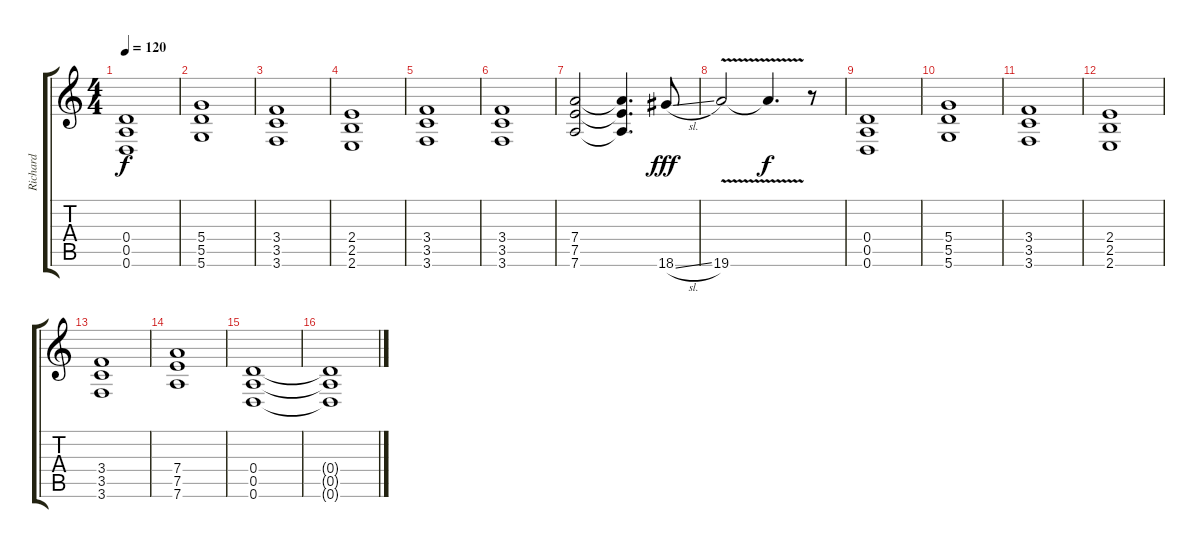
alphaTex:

\track ("Richard" "Richard") {instrument distortionguitar}
\staff {score tabs}
\tuning (E4 B3 G3 D3 A2 D2) {hide}
\ts (4 4)
\tempo 120
\clef g2
\ks c
(0.4 0.5 0.6).1{dy f} |
(5.4 5.5 5.6).1 |
(3.4 3.5 3.6).1 |
(2.4 2.5 2.6).1 |
(3.4 3.5 3.6).1 |
(3.4 3.5 3.6).1 |
(7.4 7.5 7.6).2 (7.4{t} 7.5{t} 7.6{t}).4{d} 18.6{sl}.8{dy fff volume 16} |
19.6{v}.2 19.6{t}.4{d dy f} r.8 |
(0.4 0.5 0.6).1{volume 11} |
(5.4 5.5 5.6).1 |
(3.4 3.5 3.6).1 |
(2.4 2.5 2.6).1 |
(3.4 3.5 3.6).1 |
(7.4 7.5 7.6).1 |
(0.4 0.5 0.6).1 |
(0.4{t} 0.5{t} 0.6{t}).1
